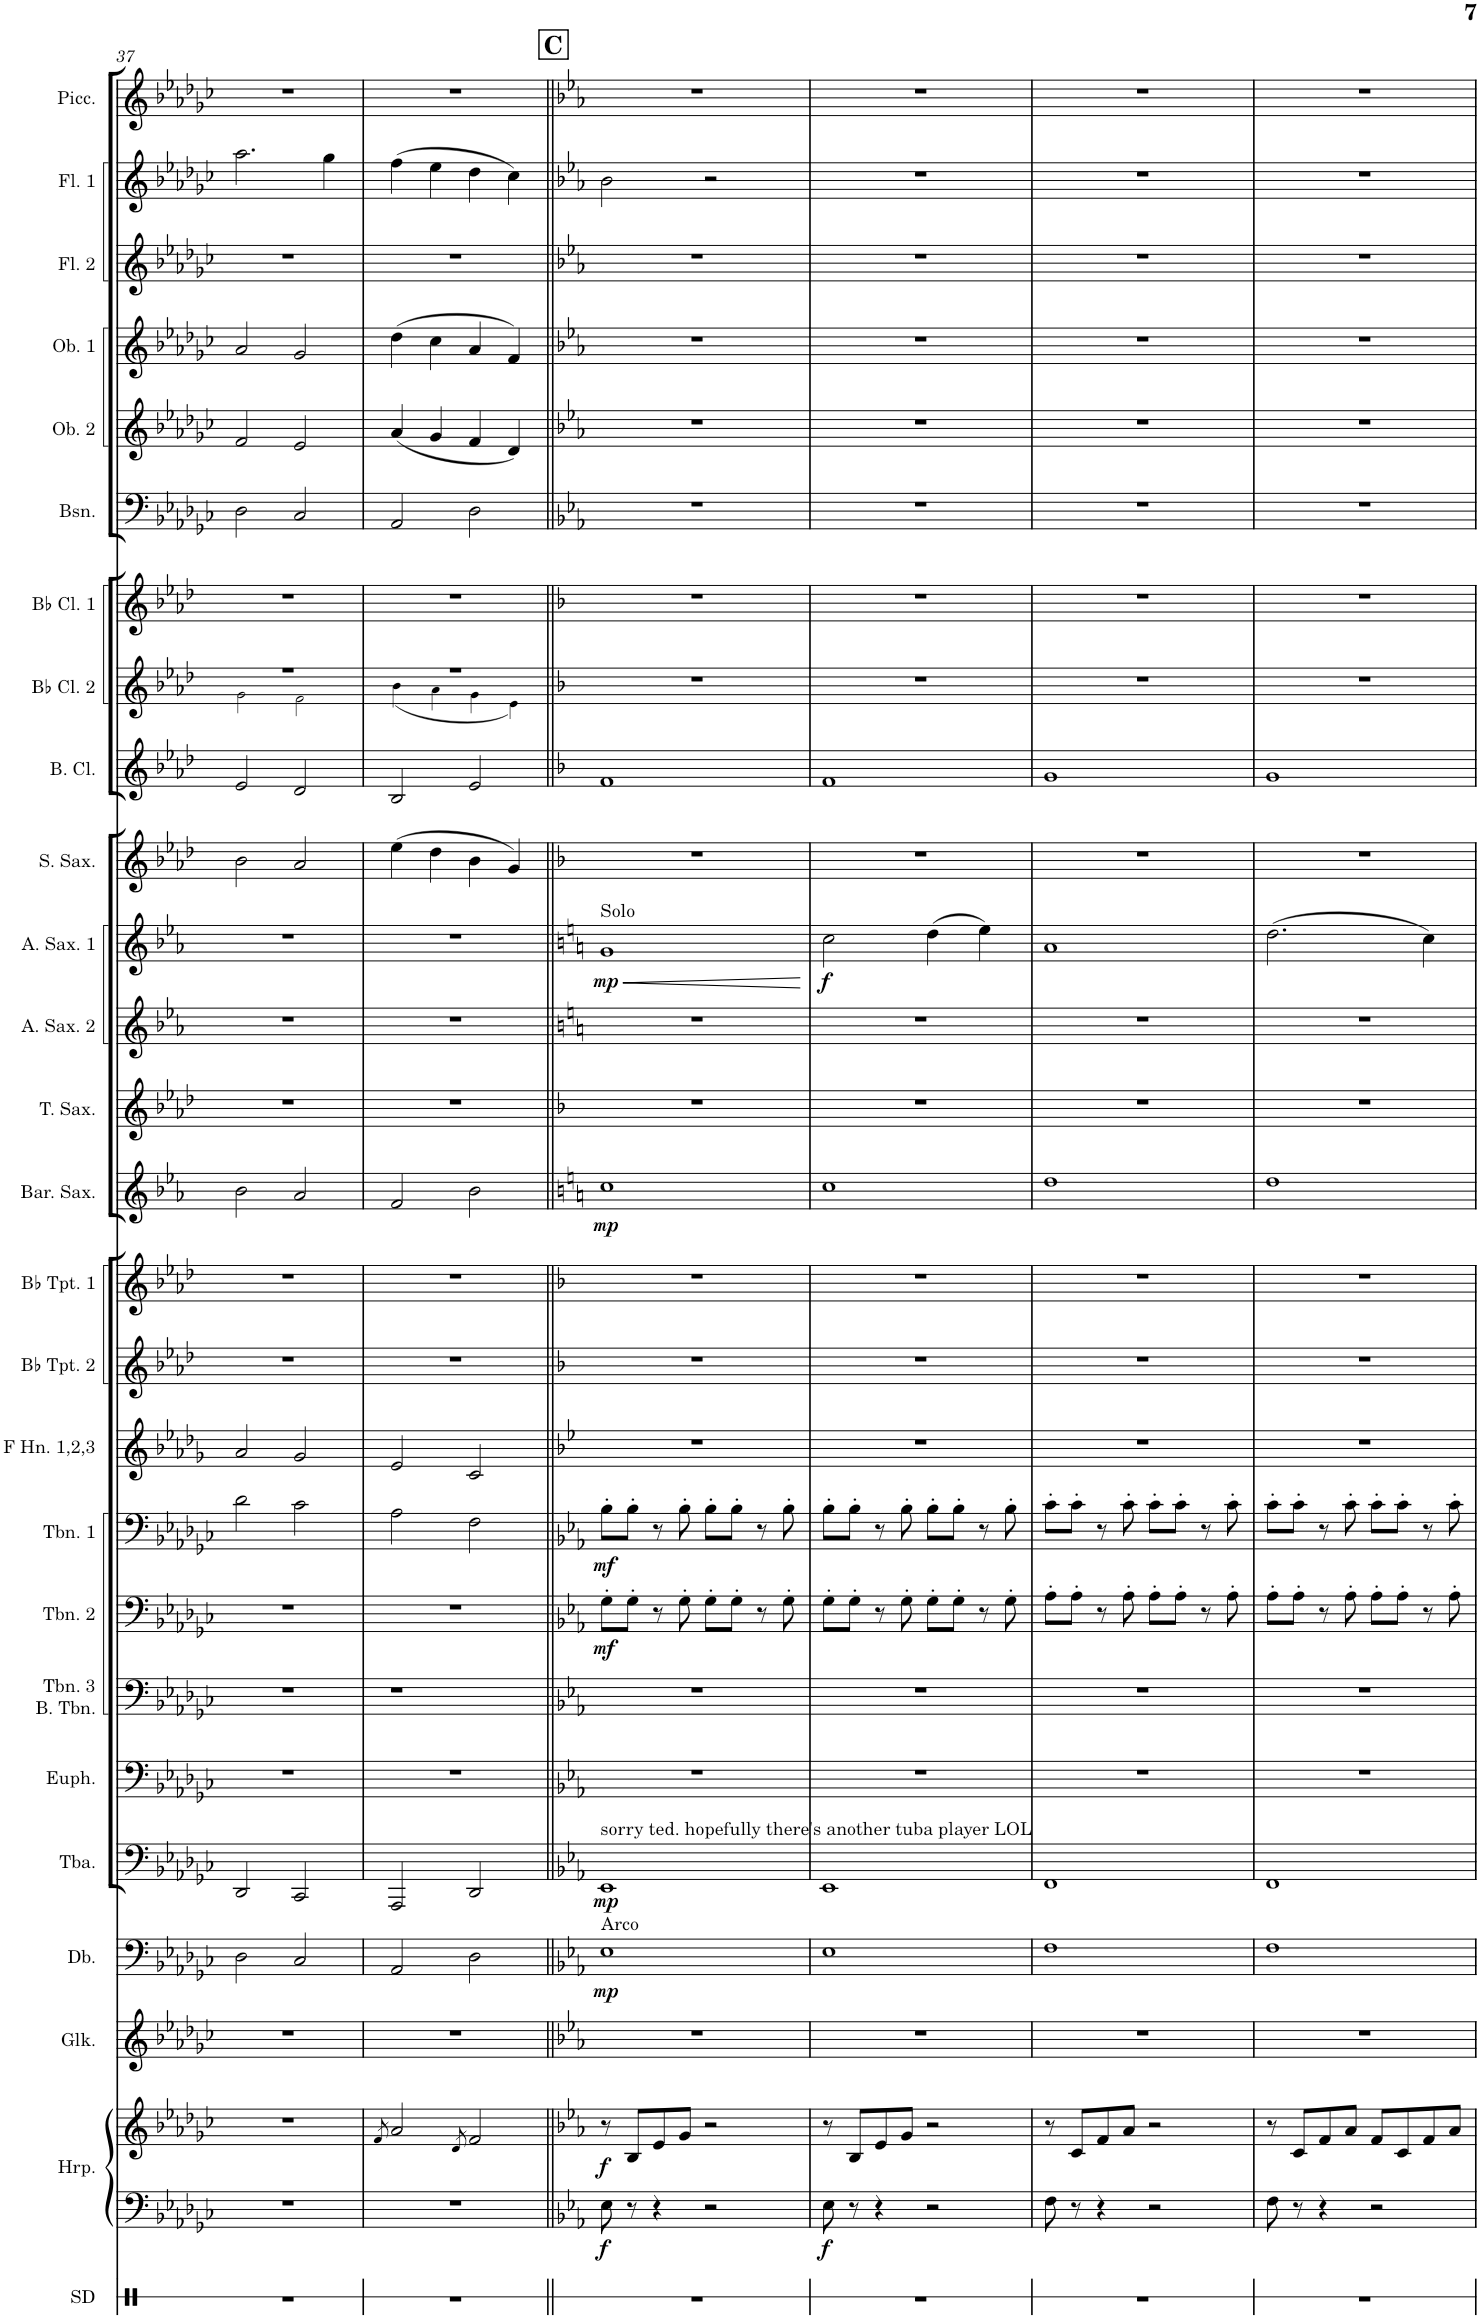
**kern	**kern	**kern	**dynam	**kern	**kern	**dynam	**kern	**dynam	**kern	**kern	**kern	**dynam	**kern	**dynam	**kern	**kern	**kern	**kern	**dynam	**kern	**kern	**kern	**dynam	**kern	**kern	**kern	**kern	**kern	**kern	**kern	**kern	**kern	**kern
*part26	*part25	*part25	*part25	*part24	*part23	*part23	*part22	*part22	*part21	*part20	*part19	*part19	*part18	*part18	*part17	*part16	*part15	*part14	*part14	*part13	*part12	*part11	*part11	*part10	*part9	*part8	*part7	*part6	*part5	*part4	*part3	*part2	*part1
*staff27	*staff26	*staff25	*staff25/26	*staff24	*staff23	*staff23	*staff22	*staff22	*staff21	*staff20	*staff19	*staff19	*staff18	*staff18	*staff17	*staff16	*staff15	*staff14	*staff14	*staff13	*staff12	*staff11	*staff11	*staff10	*staff9	*staff8	*staff7	*staff6	*staff5	*staff4	*staff3	*staff2	*staff1
*I"Snare Drum	*I"Harp	*	*	*I"Glockenspiel	*I"Double Bass	*	*I"Tuba	*	*I"Euphonium	*I"Trombone 3 &amp; Bass Trombone	*I"Trombone 2	*	*I"Trombone 1	*	*I"F Horn 1,2,3	*I"Bb Trumpet 2	*I"Bb Trumpet 1	*I"Baritone Saxophone	*	*I"Tenor Saxophone	*I"Alto Saxophone 2	*I"Alto Saxophone 1	*	*I"Soprano Saxophone	*I"Bass Clarinet	*I"Bb Clarinet 2	*I"Bb Clarinet 1	*I"Bassoon	*I"Oboe 2	*I"Oboe 1	*I"Flute 2	*I"Flute 1	*I"Piccolo
*I'SD	*I'Hrp.	*	*	*I'Glk.	*I'Db.	*	*I'Tba.	*	*I'Euph.	*I'Tbn. 3 B. Tbn.	*I'Tbn. 2	*	*I'Tbn. 1	*	*I'F Hn. 1,2,3	*I'Bb Tpt. 2	*I'Bb Tpt. 1	*I'Bar. Sax.	*	*I'T. Sax.	*I'A. Sax. 2	*I'A. Sax. 1	*	*I'S. Sax.	*I'B. Cl.	*I'Bb Cl. 2	*I'Bb Cl. 1	*I'Bsn.	*I'Ob. 2	*I'Ob. 1	*I'Fl. 2	*I'Fl. 1	*I'Picc.
!!LO:PB:g=z
*clefX	*clefF4	*clefG2	*	*clefG2	*clefF4	*	*clefF4	*	*clefF4	*clefF4	*clefF4	*	*clefF4	*	*clefG2	*clefG2	*clefG2	*clefG2	*	*clefG2	*clefG2	*clefG2	*	*clefG2	*clefG2	*clefG2	*clefG2	*clefF4	*clefG2	*clefG2	*clefG2	*clefG2	*clefG2
*	*	*	*	*Trd-14c-24	*Trd7c12	*	*	*	*	*	*	*	*	*	*Trd4c7	*Trd1c2	*Trd1c2	*Trd12c21	*	*Trd8c14	*Trd5c9	*Trd5c9	*	*Trd1c2	*Trd8c14	*Trd1c2	*Trd1c2	*	*	*	*	*	*Trd-7c-12
*k[]	*k[b-e-a-d-g-c-]	*k[b-e-a-d-g-c-]	*	*k[b-e-a-d-g-c-]	*k[b-e-a-d-g-c-]	*	*k[b-e-a-d-g-c-]	*	*k[b-e-a-d-g-c-]	*k[b-e-a-d-g-c-]	*k[b-e-a-d-g-c-]	*	*k[b-e-a-d-g-c-]	*	*k[b-e-a-d-g-]	*k[b-e-a-d-]	*k[b-e-a-d-]	*k[b-e-a-]	*	*k[b-e-a-d-]	*k[b-e-a-]	*k[b-e-a-]	*	*k[b-e-a-d-]	*k[b-e-a-d-]	*k[b-e-a-d-]	*k[b-e-a-d-]	*k[b-e-a-d-g-c-]	*k[b-e-a-d-g-c-]	*k[b-e-a-d-g-c-]	*k[b-e-a-d-g-c-]	*k[b-e-a-d-g-c-]	*k[b-e-a-d-g-c-]
*M4/4	*M4/4	*M4/4	*	*M4/4	*M4/4	*	*M4/4	*	*M4/4	*M4/4	*M4/4	*	*M4/4	*	*M4/4	*M4/4	*M4/4	*M4/4	*	*M4/4	*M4/4	*M4/4	*	*M4/4	*M4/4	*M4/4	*M4/4	*M4/4	*M4/4	*M4/4	*M4/4	*M4/4	*M4/4
=37	=37	=37	=37	=37	=37	=37	=37	=37	=37	=37	=37	=37	=37	=37	=37	=37	=37	=37	=37	=37	=37	=37	=37	=37	=37	=37	=37	=37	=37	=37	=37	=37	=37
*	*	*	*	*	*	*	*	*	*	*	*	*	*	*	*	*	*	*	*	*	*	*	*	*	*	*^	*	*	*	*	*	*	*
1r	1r	1r	.	1r	2D-\	.	2DD-/	.	1r	1r	1r	.	2d-\	.	2a-/	1r	1r	2b-\	.	1r	1r	1r	.	2b-\	2e-/	1r	2g\	1r	2D-\	2f/	2a-/	1r	2.aa-\	1r
.	.	.	.	.	2C-/	.	2CC-/	.	.	.	.	.	2c-\	.	2g-/	.	.	2a-/	.	.	.	.	.	2a-/	2d-/	.	2f\	.	2C-/	2e-/	2g-/	.	.	.
.	.	.	.	.	.	.	.	.	.	.	.	.	.	.	.	.	.	.	.	.	.	.	.	.	.	.	.	.	.	.	.	.	4gg-\	.
=38	=38	=38	=38	=38	=38	=38	=38	=38	=38	=38	=38	=38	=38	=38	=38	=38	=38	=38	=38	=38	=38	=38	=38	=38	=38	=38	=38	=38	=38	=38	=38	=38	=38	=38
.	.	8qf/	.	.	.	.	.	.	.	.	.	.	.	.	.	.	.	.	.	.	.	.	.	.	.	.	.	.	.	.	.	.	.	.
1r	1r	2a-/	.	1r	2AA-/	.	2AAA-/	.	1r	1r	1r	.	2A-\	.	2e-/	1r	1r	2f/	.	1r	1r	1r	.	(4ee-\	2B-/	1r	(4b-\	1r	2AA-/	(4a-/	(4dd-\	1r	(4ff\	1r
.	.	.	.	.	.	.	.	.	.	.	.	.	.	.	.	.	.	.	.	.	.	.	.	4dd-\	.	.	4a-\	.	.	4g-/	4cc-\	.	4ee-\	.
.	.	8qd-/	.	.	.	.	.	.	.	.	.	.	.	.	.	.	.	.	.	.	.	.	.	.	.	.	.	.	.	.	.	.	.	.
.	.	2f/	.	.	2D-\	.	2DD-/	.	.	.	.	.	2F\	.	2c/	.	.	2b-\	.	.	.	.	.	4b-\	2e-/	.	4g\	.	2D-\	4f/	4a-/	.	4dd-\	.
.	.	.	.	.	.	.	.	.	.	.	.	.	.	.	.	.	.	.	.	.	.	.	.	4g/)	.	.	4e-\)	.	.	4d-/)	4f/)	.	4cc-\)	.
*	*	*	*	*	*	*	*	*	*	*	*	*	*	*	*	*	*	*	*	*	*	*	*	*	*	*v	*v	*	*	*	*	*	*	*
!!LO:REH:place=s1:a:B:cj:fs=14:t=C
=39||	=39||	=39||	=39||	=39||	=39||	=39||	=39||	=39||	=39||	=39||	=39||	=39||	=39||	=39||	=39||	=39||	=39||	=39||	=39||	=39||	=39||	=39||	=39||	=39||	=39||	=39||	=39||	=39||	=39||	=39||	=39||	=39||	=39||
*	*k[b-e-a-]	*k[b-e-a-]	*	*k[b-e-a-]	*k[b-e-a-]	*	*k[b-e-a-]	*	*k[b-e-a-]	*k[b-e-a-]	*k[b-e-a-]	*	*k[b-e-a-]	*	*k[b-e-]	*k[b-]	*k[b-]	*k[]	*	*k[b-]	*k[]	*k[]	*	*k[b-]	*k[b-]	*k[b-]	*k[b-]	*k[b-e-a-]	*k[b-e-a-]	*k[b-e-a-]	*k[b-e-a-]	*k[b-e-a-]	*k[b-e-a-]
*	*	*	*	*	*	*	*	*	*	*	*	*	*	*	*	*	*	*	*	*	*	*	*	*	*	*^	*	*	*	*	*	*	*
!	!	!	!	!	!	!	!	!	!	!	!	!	!	!	!	!	!	!	!	!	!	!LO:TX:a:t=Solo	!	!	!	!	!	!	!	!	!	!	!	!
!	!	!	!	!	!	!	!LO:TX:a:t=sorry ted. hopefully there's another tuba player LOL	!	!	!	!	!	!	!	!	!	!	!	!	!	!	!	!	!	!	!	!	!	!	!	!	!	!	!
!	!	!	!	!	!LO:TX:a:t=Arco	!	!	!	!	!	!	!	!	!	!	!	!	!	!	!	!	!	!	!	!	!	!	!	!	!	!	!	!	!
!	!	!	!LO:DY:b=2	!	!	!	!	!	!	!	!	!	!	!	!	!	!	!	!	!	!	!	!LO:HP:b	!	!	!	!	!	!	!	!	!	!	!
!	!	!	!LO:DY:n=1:b	!	!	!LO:DY:b	!	!LO:DY:b	!	!	!	!LO:DY:b	!	!LO:DY:b	!	!	!	!	!LO:DY:b	!	!	!	!LO:DY:n=1:b	!	!	!	!	!	!	!	!	!	!	!
*	*	*	*	*	*	*	*	*	*	*	*	*	*	*	*	*	*	*	*	*	*	*	*	*	*	*v	*v	*	*	*	*	*	*	*
1r	8E-\	8r	f f	1r	1E-	mp	1EE-	mp	1r	1r	8G'\L	mf	8B-'\L	mf	1r	1r	1r	1cc	mp	1r	1r	1g	< mp	1r	1f	1r	1r	1r	1r	1r	1r	2b-\	1r
.	8r	8B-/L	.	.	.	.	.	.	.	.	8G'\J	.	8B-'\J	.	.	.	.	.	.	.	.	.	.	.	.	.	.	.	.	.	.	.	.
.	4r	8e-/	.	.	.	.	.	.	.	.	8r	.	8r	.	.	.	.	.	.	.	.	.	.	.	.	.	.	.	.	.	.	.	.
.	.	8g/J	.	.	.	.	.	.	.	.	8G'\	.	8B-'\	.	.	.	.	.	.	.	.	.	.	.	.	.	.	.	.	.	.	.	.
.	2r	2r	.	.	.	.	.	.	.	.	8G'\L	.	8B-'\L	.	.	.	.	.	.	.	.	.	.	.	.	.	.	.	.	.	.	2r	.
.	.	.	.	.	.	.	.	.	.	.	8G'\J	.	8B-'\J	.	.	.	.	.	.	.	.	.	.	.	.	.	.	.	.	.	.	.	.
.	.	.	.	.	.	.	.	.	.	.	8r	.	8r	.	.	.	.	.	.	.	.	.	.	.	.	.	.	.	.	.	.	.	.
.	.	.	.	.	.	.	.	.	.	.	8G'\	.	8B-'\	.	.	.	.	.	.	.	.	.	.	.	.	.	.	.	.	.	.	.	.
.	.	.	.	.	.	.	.	.	.	.	.	.	.	.	.	.	.	.	.	.	.	.	[	.	.	.	.	.	.	.	.	.	.
=40	=40	=40	=40	=40	=40	=40	=40	=40	=40	=40	=40	=40	=40	=40	=40	=40	=40	=40	=40	=40	=40	=40	=40	=40	=40	=40	=40	=40	=40	=40	=40	=40	=40
!	!	!	!LO:DY:b=2	!	!	!	!	!	!	!	!	!	!	!	!	!	!	!	!	!	!	!	!LO:DY:b	!	!	!	!	!	!	!	!	!	!
1r	8E-\	8r	f	1r	1E-	.	1EE-	.	1r	1r	8G'\L	.	8B-'\L	.	1r	1r	1r	1cc	.	1r	1r	2cc\	f	1r	1f	1r	1r	1r	1r	1r	1r	1r	1r
.	8r	8B-/L	.	.	.	.	.	.	.	.	8G'\J	.	8B-'\J	.	.	.	.	.	.	.	.	.	.	.	.	.	.	.	.	.	.	.	.
.	4r	8e-/	.	.	.	.	.	.	.	.	8r	.	8r	.	.	.	.	.	.	.	.	.	.	.	.	.	.	.	.	.	.	.	.
.	.	8g/J	.	.	.	.	.	.	.	.	8G'\	.	8B-'\	.	.	.	.	.	.	.	.	.	.	.	.	.	.	.	.	.	.	.	.
.	2r	2r	.	.	.	.	.	.	.	.	8G'\L	.	8B-'\L	.	.	.	.	.	.	.	.	(4dd\	.	.	.	.	.	.	.	.	.	.	.
.	.	.	.	.	.	.	.	.	.	.	8G'\J	.	8B-'\J	.	.	.	.	.	.	.	.	.	.	.	.	.	.	.	.	.	.	.	.
.	.	.	.	.	.	.	.	.	.	.	8r	.	8r	.	.	.	.	.	.	.	.	4ee\)	.	.	.	.	.	.	.	.	.	.	.
.	.	.	.	.	.	.	.	.	.	.	8G'\	.	8B-'\	.	.	.	.	.	.	.	.	.	.	.	.	.	.	.	.	.	.	.	.
=41	=41	=41	=41	=41	=41	=41	=41	=41	=41	=41	=41	=41	=41	=41	=41	=41	=41	=41	=41	=41	=41	=41	=41	=41	=41	=41	=41	=41	=41	=41	=41	=41	=41
1r	8F\	8r	.	1r	1F	.	1FF	.	1r	1r	8A-'\L	.	8c'\L	.	1r	1r	1r	1dd	.	1r	1r	1a	.	1r	1g	1r	1r	1r	1r	1r	1r	1r	1r
.	8r	8c/L	.	.	.	.	.	.	.	.	8A-'\J	.	8c'\J	.	.	.	.	.	.	.	.	.	.	.	.	.	.	.	.	.	.	.	.
.	4r	8f/	.	.	.	.	.	.	.	.	8r	.	8r	.	.	.	.	.	.	.	.	.	.	.	.	.	.	.	.	.	.	.	.
.	.	8a-/J	.	.	.	.	.	.	.	.	8A-'\	.	8c'\	.	.	.	.	.	.	.	.	.	.	.	.	.	.	.	.	.	.	.	.
.	2r	2r	.	.	.	.	.	.	.	.	8A-'\L	.	8c'\L	.	.	.	.	.	.	.	.	.	.	.	.	.	.	.	.	.	.	.	.
.	.	.	.	.	.	.	.	.	.	.	8A-'\J	.	8c'\J	.	.	.	.	.	.	.	.	.	.	.	.	.	.	.	.	.	.	.	.
.	.	.	.	.	.	.	.	.	.	.	8r	.	8r	.	.	.	.	.	.	.	.	.	.	.	.	.	.	.	.	.	.	.	.
.	.	.	.	.	.	.	.	.	.	.	8A-'\	.	8c'\	.	.	.	.	.	.	.	.	.	.	.	.	.	.	.	.	.	.	.	.
=42	=42	=42	=42	=42	=42	=42	=42	=42	=42	=42	=42	=42	=42	=42	=42	=42	=42	=42	=42	=42	=42	=42	=42	=42	=42	=42	=42	=42	=42	=42	=42	=42	=42
1r	8F\	8r	.	1r	1F	.	1FF	.	1r	1r	8A-'\L	.	8c'\L	.	1r	1r	1r	1dd	.	1r	1r	(2.dd\	.	1r	1g	1r	1r	1r	1r	1r	1r	1r	1r
.	8r	8c/L	.	.	.	.	.	.	.	.	8A-'\J	.	8c'\J	.	.	.	.	.	.	.	.	.	.	.	.	.	.	.	.	.	.	.	.
.	4r	8f/	.	.	.	.	.	.	.	.	8r	.	8r	.	.	.	.	.	.	.	.	.	.	.	.	.	.	.	.	.	.	.	.
.	.	8a-/J	.	.	.	.	.	.	.	.	8A-'\	.	8c'\	.	.	.	.	.	.	.	.	.	.	.	.	.	.	.	.	.	.	.	.
.	2r	8f/L	.	.	.	.	.	.	.	.	8A-'\L	.	8c'\L	.	.	.	.	.	.	.	.	.	.	.	.	.	.	.	.	.	.	.	.
.	.	8c/	.	.	.	.	.	.	.	.	8A-'\J	.	8c'\J	.	.	.	.	.	.	.	.	.	.	.	.	.	.	.	.	.	.	.	.
.	.	8f/	.	.	.	.	.	.	.	.	8r	.	8r	.	.	.	.	.	.	.	.	4cc\)	.	.	.	.	.	.	.	.	.	.	.
.	.	8a-/J	.	.	.	.	.	.	.	.	8A-'\	.	8c'\	.	.	.	.	.	.	.	.	.	.	.	.	.	.	.	.	.	.	.	.
=	=	=	=	=	=	=	=	=	=	=	=	=	=	=	=	=	=	=	=	=	=	=	=	=	=	=	=	=	=	=	=	=	=
*-	*-	*-	*-	*-	*-	*-	*-	*-	*-	*-	*-	*-	*-	*-	*-	*-	*-	*-	*-	*-	*-	*-	*-	*-	*-	*-	*-	*-	*-	*-	*-	*-	*-
